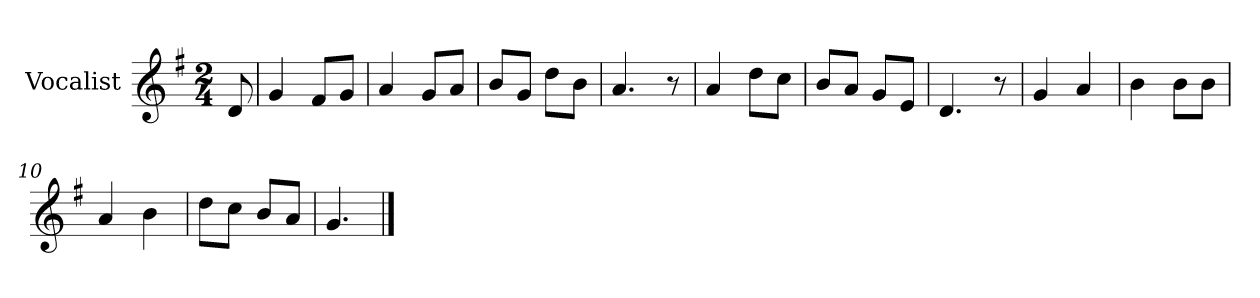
**kern
*part1
*staff1
*I"Vocalist
*k[f#]
*G:
*M2/4
=
8d
=1
4g
8f#L
8gJ
=2
4a
8gL
8aJ
=3
8bL
8gJ
8ddL
8bJ
=4
4.a
8r
=5
4a
8ddL
8ccJ
=6
8bL
8aJ
8gL
8eJ
=7
4.d
8r
=8
4g
4a
=9
4b
8bL
8bJ
=10
4a
4b
=11
8ddL
8ccJ
8bL
8aJ
=12
4.g
==
*-
